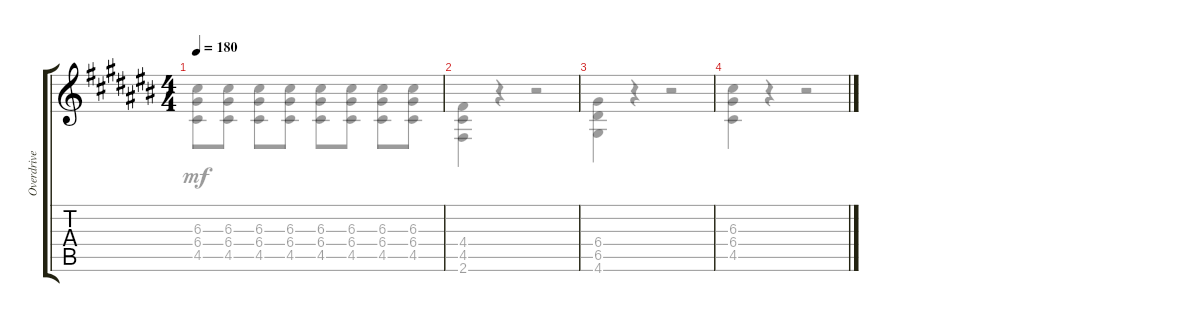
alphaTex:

\track ("Overdrive Guitar" "Overdrive ") {instrument distortionguitar}
\staff {score tabs}
\tuning (E4 B3 G3 D3 A2 E2) {hide}
\voice
\ts (4 4)
\tempo 180
\clef g2
\ks c#
|
|
|
\voice
\clef g2
\ks c#
(6.3 6.4 4.5).8{dy mf} (6.3 6.4 4.5).8 (6.3 6.4 4.5).8 (6.3 6.4 4.5).8 (6.3 6.4 4.5).8 (6.3 6.4 4.5).8 (6.3 6.4 4.5).8 (6.3 6.4 4.5).8 |
(4.4 4.5 2.6).4 r.4 r.2 |
(6.4 6.5 4.6).4 r.4 r.2 |
(6.3 6.4 4.5).4 r.4 r.2
